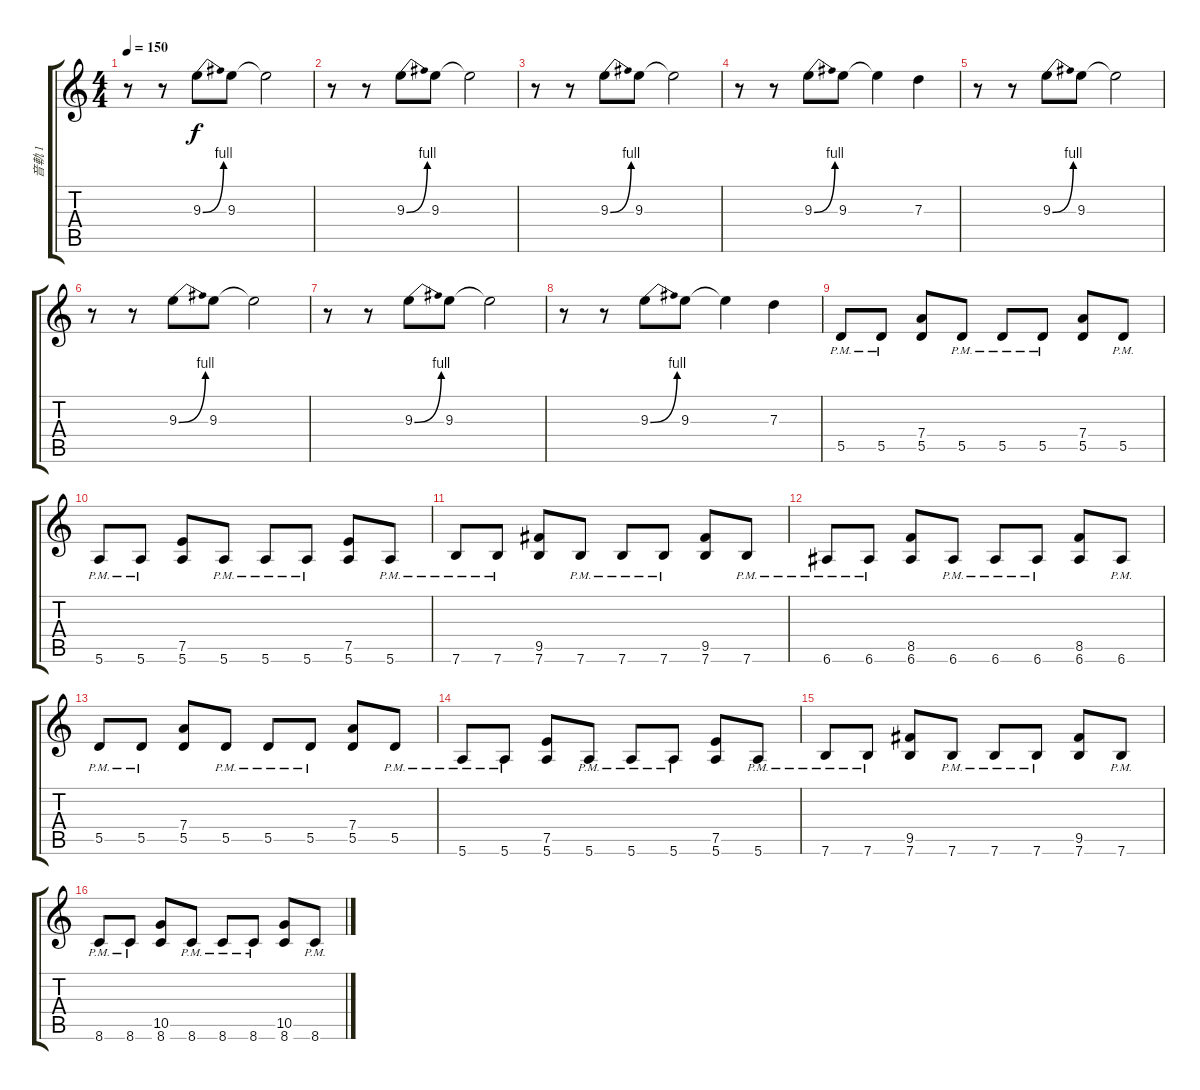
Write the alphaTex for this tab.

\track ("音軌 1" "音軌 1") {instrument overdrivenguitar}
\staff {score tabs}
\tuning (E4 B3 G3 D3 A2 E2) {hide}
\ts (4 4)
\tempo 150
\clef g2
\ks c
r.8{dy f instrument overdrivenguitar} r.8 9.3{be (bend 0 0 60 4)}.8 9.3.8 9.3{t}.2 |
r.8 r.8 9.3{be (bend 0 0 60 4)}.8 9.3.8 9.3{t}.2 |
r.8 r.8 9.3{be (bend 0 0 60 4)}.8 9.3.8 9.3{t}.2 |
r.8 r.8 9.3{be (bend 0 0 60 4)}.8 9.3.8 9.3{t}.4 7.3.4 |
r.8 r.8 9.3{be (bend 0 0 60 4)}.8 9.3.8 9.3{t}.2 |
r.8 r.8 9.3{be (bend 0 0 60 4)}.8 9.3.8 9.3{t}.2 |
r.8 r.8 9.3{be (bend 0 0 60 4)}.8 9.3.8 9.3{t}.2 |
r.8 r.8 9.3{be (bend 0 0 60 4)}.8 9.3.8 9.3{t}.4 7.3.4 |
5.5{pm}.8 5.5{pm}.8 (7.4 5.5).8 5.5{pm}.8 5.5{pm}.8 5.5{pm}.8 (7.4 5.5).8 5.5{pm}.8 |
5.6{pm}.8 5.6{pm}.8 (7.5 5.6).8 5.6{pm}.8 5.6{pm}.8 5.6{pm}.8 (7.5 5.6).8 5.6{pm}.8 |
7.6{pm}.8 7.6{pm}.8 (9.5 7.6).8 7.6{pm}.8 7.6{pm}.8 7.6{pm}.8 (9.5 7.6).8 7.6{pm}.8 |
6.6{pm}.8 6.6{pm}.8 (8.5 6.6).8 6.6{pm}.8 6.6{pm}.8 6.6{pm}.8 (8.5 6.6).8 6.6{pm}.8 |
5.5{pm}.8 5.5{pm}.8 (7.4 5.5).8 5.5{pm}.8 5.5{pm}.8 5.5{pm}.8 (7.4 5.5).8 5.5{pm}.8 |
5.6{pm}.8 5.6{pm}.8 (7.5 5.6).8 5.6{pm}.8 5.6{pm}.8 5.6{pm}.8 (7.5 5.6).8 5.6{pm}.8 |
7.6{pm}.8 7.6{pm}.8 (9.5 7.6).8 7.6{pm}.8 7.6{pm}.8 7.6{pm}.8 (9.5 7.6).8 7.6{pm}.8 |
8.6{pm}.8 8.6{pm}.8 (10.5 8.6).8 8.6{pm}.8 8.6{pm}.8 8.6{pm}.8 (10.5 8.6).8 8.6{pm}.8
